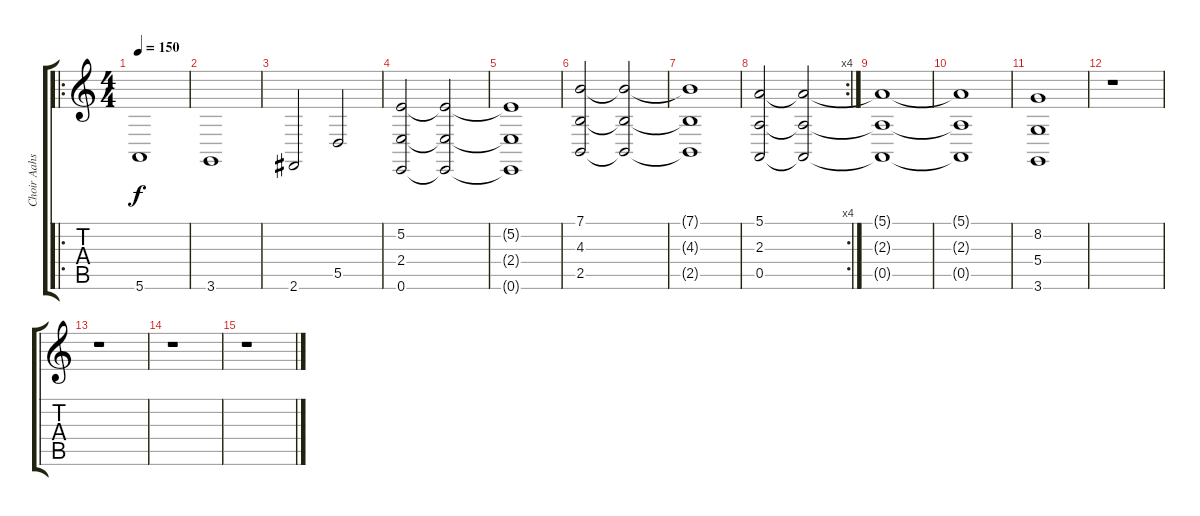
\track ("Choir Aahs" "Choir Aahs") {instrument choiraahs}
\staff {score tabs}
\tuning (E4 B3 G3 D3 A2 E2) {hide}
\ro
\ts (4 4)
\tempo 150
\clef g2
\ks c
5.6{t}.1{dy f} |
3.6.1 |
2.6.2 5.5.2 |
(5.2 2.4 0.6).2 (5.2{t} 2.4{t} 0.6{t}).2 |
(5.2{t} 2.4{t} 0.6{t}).1 |
(7.1 4.3 2.5).2 (7.1{t} 4.3{t} 2.5{t}).2 |
(7.1{t} 4.3{t} 2.5{t}).1 |
\rc 4
(5.1 2.3 0.5).2 (5.1{t} 2.3{t} 0.5{t}).2 |
(5.1{t} 2.3{t} 0.5{t}).1 |
(5.1{t} 2.3{t} 0.5{t}).1 |
(8.2 5.4 3.6).1 |
r.1 |
r.1 |
r.1 |
r.1
